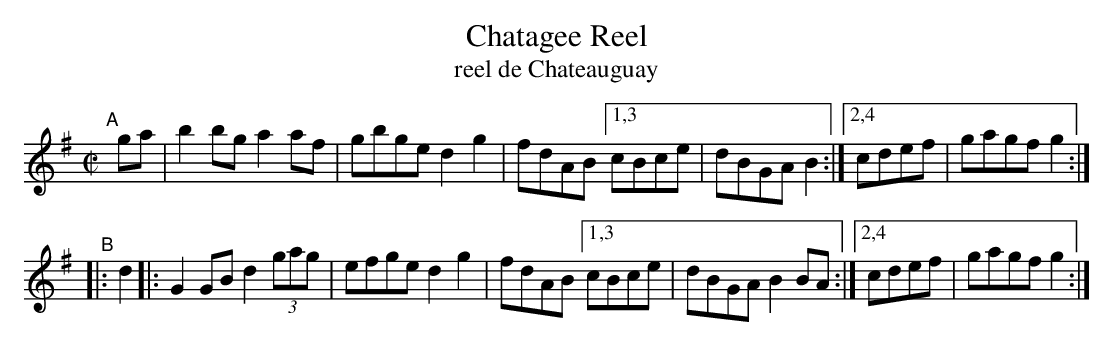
X:1
T: Chatagee Reel
T: reel de Chateauguay
M: C|
L: 1/8
K: G
"^A"[|] ga |\
b2bg a2af | gbge d2g2 | fdAB [1,3 cBce | dBGA B2 \
                           :|[2,4 cdef | gagf g2 :|
"^B"|: d2 |:\
G2GB d2 (3gag | efge d2g2 | fdAB [1,3 cBce | dBGA B2BA \
                               :|[2,4 cdef | gagf g2 :|
